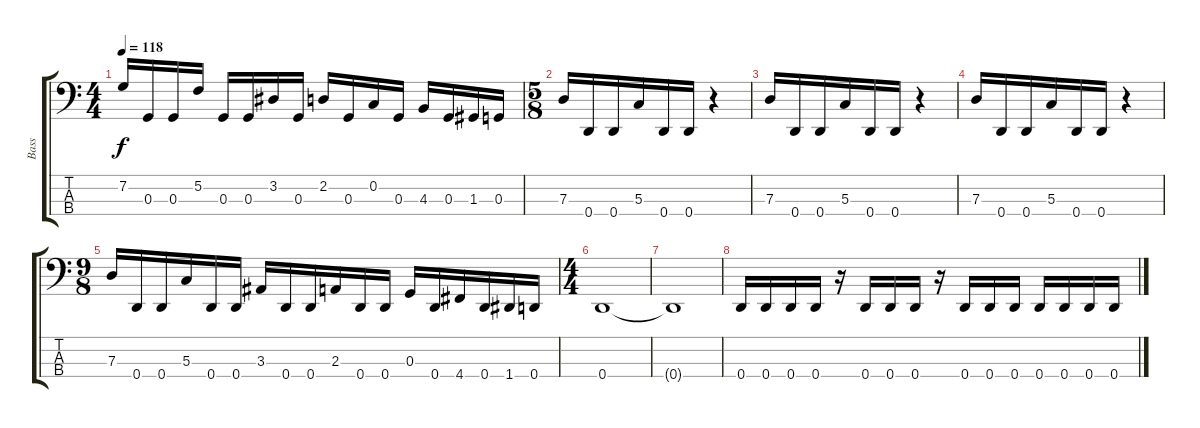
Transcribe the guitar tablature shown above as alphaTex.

\track ("Bass" "Bass") {instrument electricbassfinger}
\staff {score tabs}
\tuning (F2 C2 G1 D1) {hide}
\ts (4 4)
\tempo 118
\clef f4
\ks c
7.2.16{dy f} 0.3.16 0.3.16 5.2.16 0.3.16 0.3.16 3.2.16 0.3.16 2.2.16 0.3.16 0.2.16 0.3.16 4.3.16 0.3.16 1.3.16 0.3.16 |
\ts (5 8)
7.3.16 0.4.16 0.4.16 5.3.16 0.4.16 0.4.16 r.4 |
7.3.16 0.4.16 0.4.16 5.3.16 0.4.16 0.4.16 r.4 |
7.3.16 0.4.16 0.4.16 5.3.16 0.4.16 0.4.16 r.4 |
\ts (9 8)
7.3.16 0.4.16 0.4.16 5.3.16 0.4.16 0.4.16 3.3.16 0.4.16 0.4.16 2.3.16 0.4.16 0.4.16 0.3.16 0.4.16 4.4.16 0.4.16 1.4.16 0.4.16 |
\ts (4 4)
0.4.1 |
0.4{t}.1 |
0.4.16 0.4.16 0.4.16 0.4.16 r.16 0.4.16 0.4.16 0.4.16 r.16 0.4.16 0.4.16 0.4.16 0.4.16 0.4.16 0.4.16 0.4.16
